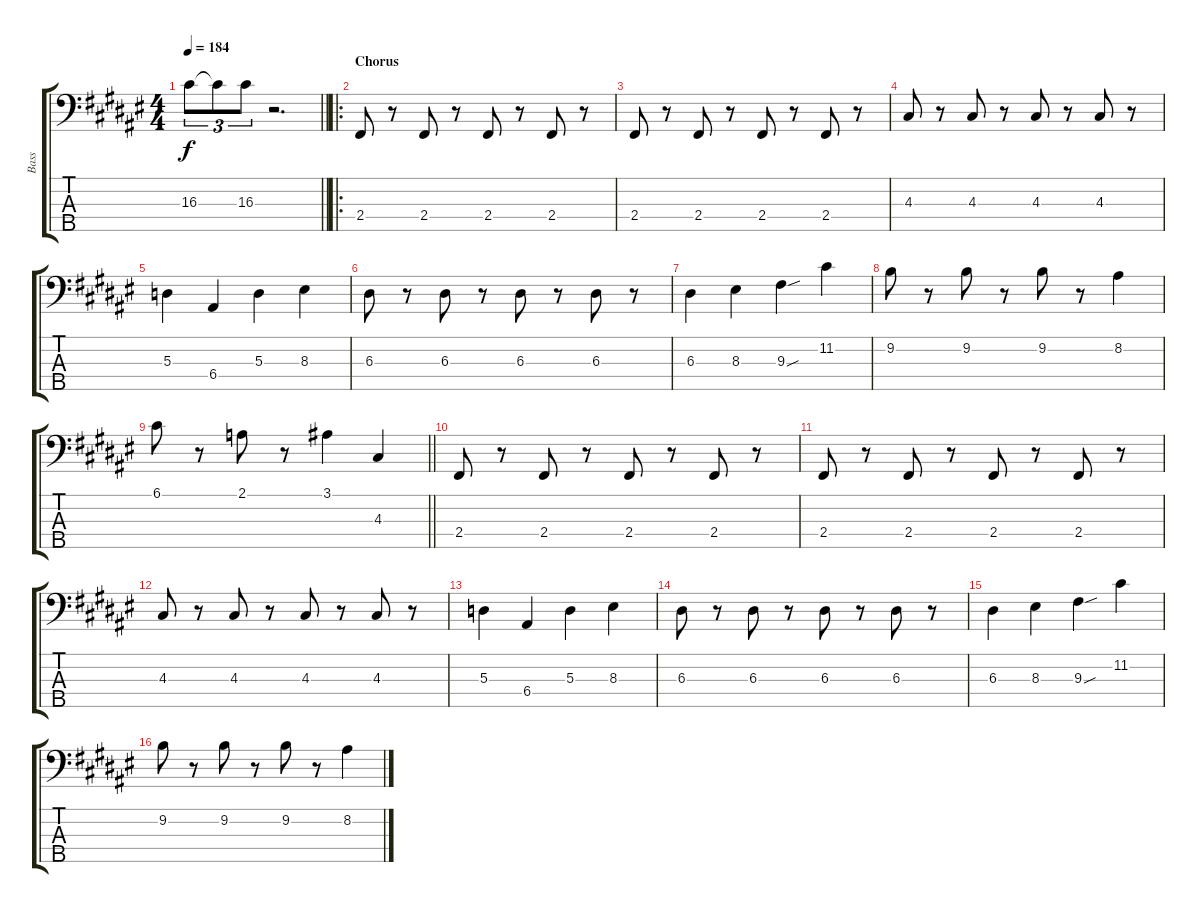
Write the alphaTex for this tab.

\track ("Bass" "Bass") {instrument electricbassfinger}
\staff {score tabs}
\tuning (G2 D2 A1 E1 B0) {hide}
\ts (4 4)
\tempo 184
\clef f4
\barLineRight lightlight
\ks f#
16.3.8{tu (3 2) dy f} 16.3{t}.8{tu (3 2)} 16.3.8{tu (3 2)} r.2{d} |
\ro
\section ("" "Chorus")
2.4.8 r.8 2.4.8 r.8 2.4.8 r.8 2.4.8 r.8 |
2.4.8 r.8 2.4.8 r.8 2.4.8 r.8 2.4.8 r.8 |
4.3.8 r.8 4.3.8 r.8 4.3.8 r.8 4.3.8 r.8 |
5.3.4 6.4.4 5.3.4 8.3.4 |
6.3.8 r.8 6.3.8 r.8 6.3.8 r.8 6.3.8 r.8 |
6.3.4 8.3.4 9.3{sou}.4 11.2.4 |
9.2.8 r.8 9.2.8 r.8 9.2.8 r.8 8.2.4 |
\barLineRight lightlight
6.1.8 r.8 2.1.8 r.8 3.1.4 4.3.4 |
2.4.8 r.8 2.4.8 r.8 2.4.8 r.8 2.4.8 r.8 |
2.4.8 r.8 2.4.8 r.8 2.4.8 r.8 2.4.8 r.8 |
4.3.8 r.8 4.3.8 r.8 4.3.8 r.8 4.3.8 r.8 |
5.3.4 6.4.4 5.3.4 8.3.4 |
6.3.8 r.8 6.3.8 r.8 6.3.8 r.8 6.3.8 r.8 |
6.3.4 8.3.4 9.3{sou}.4 11.2.4 |
9.2.8 r.8 9.2.8 r.8 9.2.8 r.8 8.2.4
